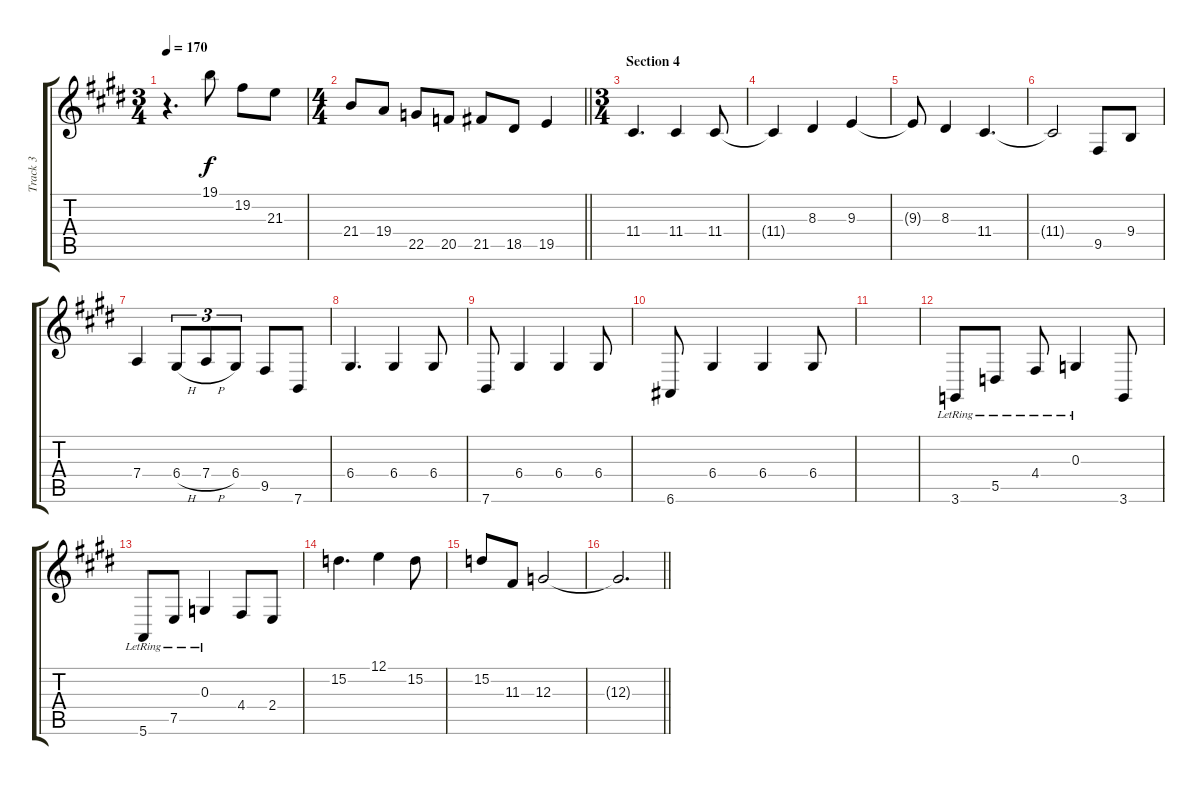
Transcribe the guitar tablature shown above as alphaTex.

\track ("Track 3" "Track 3") {instrument acousticgrandpiano}
\staff {score tabs}
\tuning (E4 B3 G3 D3 A2 E2) {hide}
\ts (3 4)
\tempo 170
\clef g2
\ks e
r.4{d dy f} 19.1.8 19.2.8 21.3.8 |
\ts (4 4)
\barLineRight lightlight
21.4.8 19.4.8 22.5.8 20.5.8 21.5.8 18.5.8 19.5.4 |
\ts (3 4)
\section ("" "Section 4")
11.4.4{d} 11.4.4 11.4.8 |
11.4{t}.4 8.3.4 9.3.4 |
9.3{t}.8 8.3.4 11.4.4{d} |
11.4{t}.2 9.5.8 9.4.8 |
7.4.4 6.4{h}.8{tu (3 2)} 7.4{h}.8{tu (3 2)} 6.4.8{tu (3 2)} 9.5.8 7.6.8 |
6.4.4{d} 6.4.4 6.4.8 |
7.6.8 6.4.4 6.4.4 6.4.8 |
6.6.8 6.4.4 6.4.4 6.4.8 |
|
3.6{lr}.8 5.5{lr}.8 4.4{lr}.8 0.3{lr}.4 3.6.8 |
5.6{lr}.8 7.5{lr}.8 0.3{lr}.4 4.4.8 2.4.8 |
15.2.4{d} 12.1.4 15.2.8 |
15.2.8 11.3.8 12.3.2 |
\barLineRight lightlight
12.3{t}.2{d}
